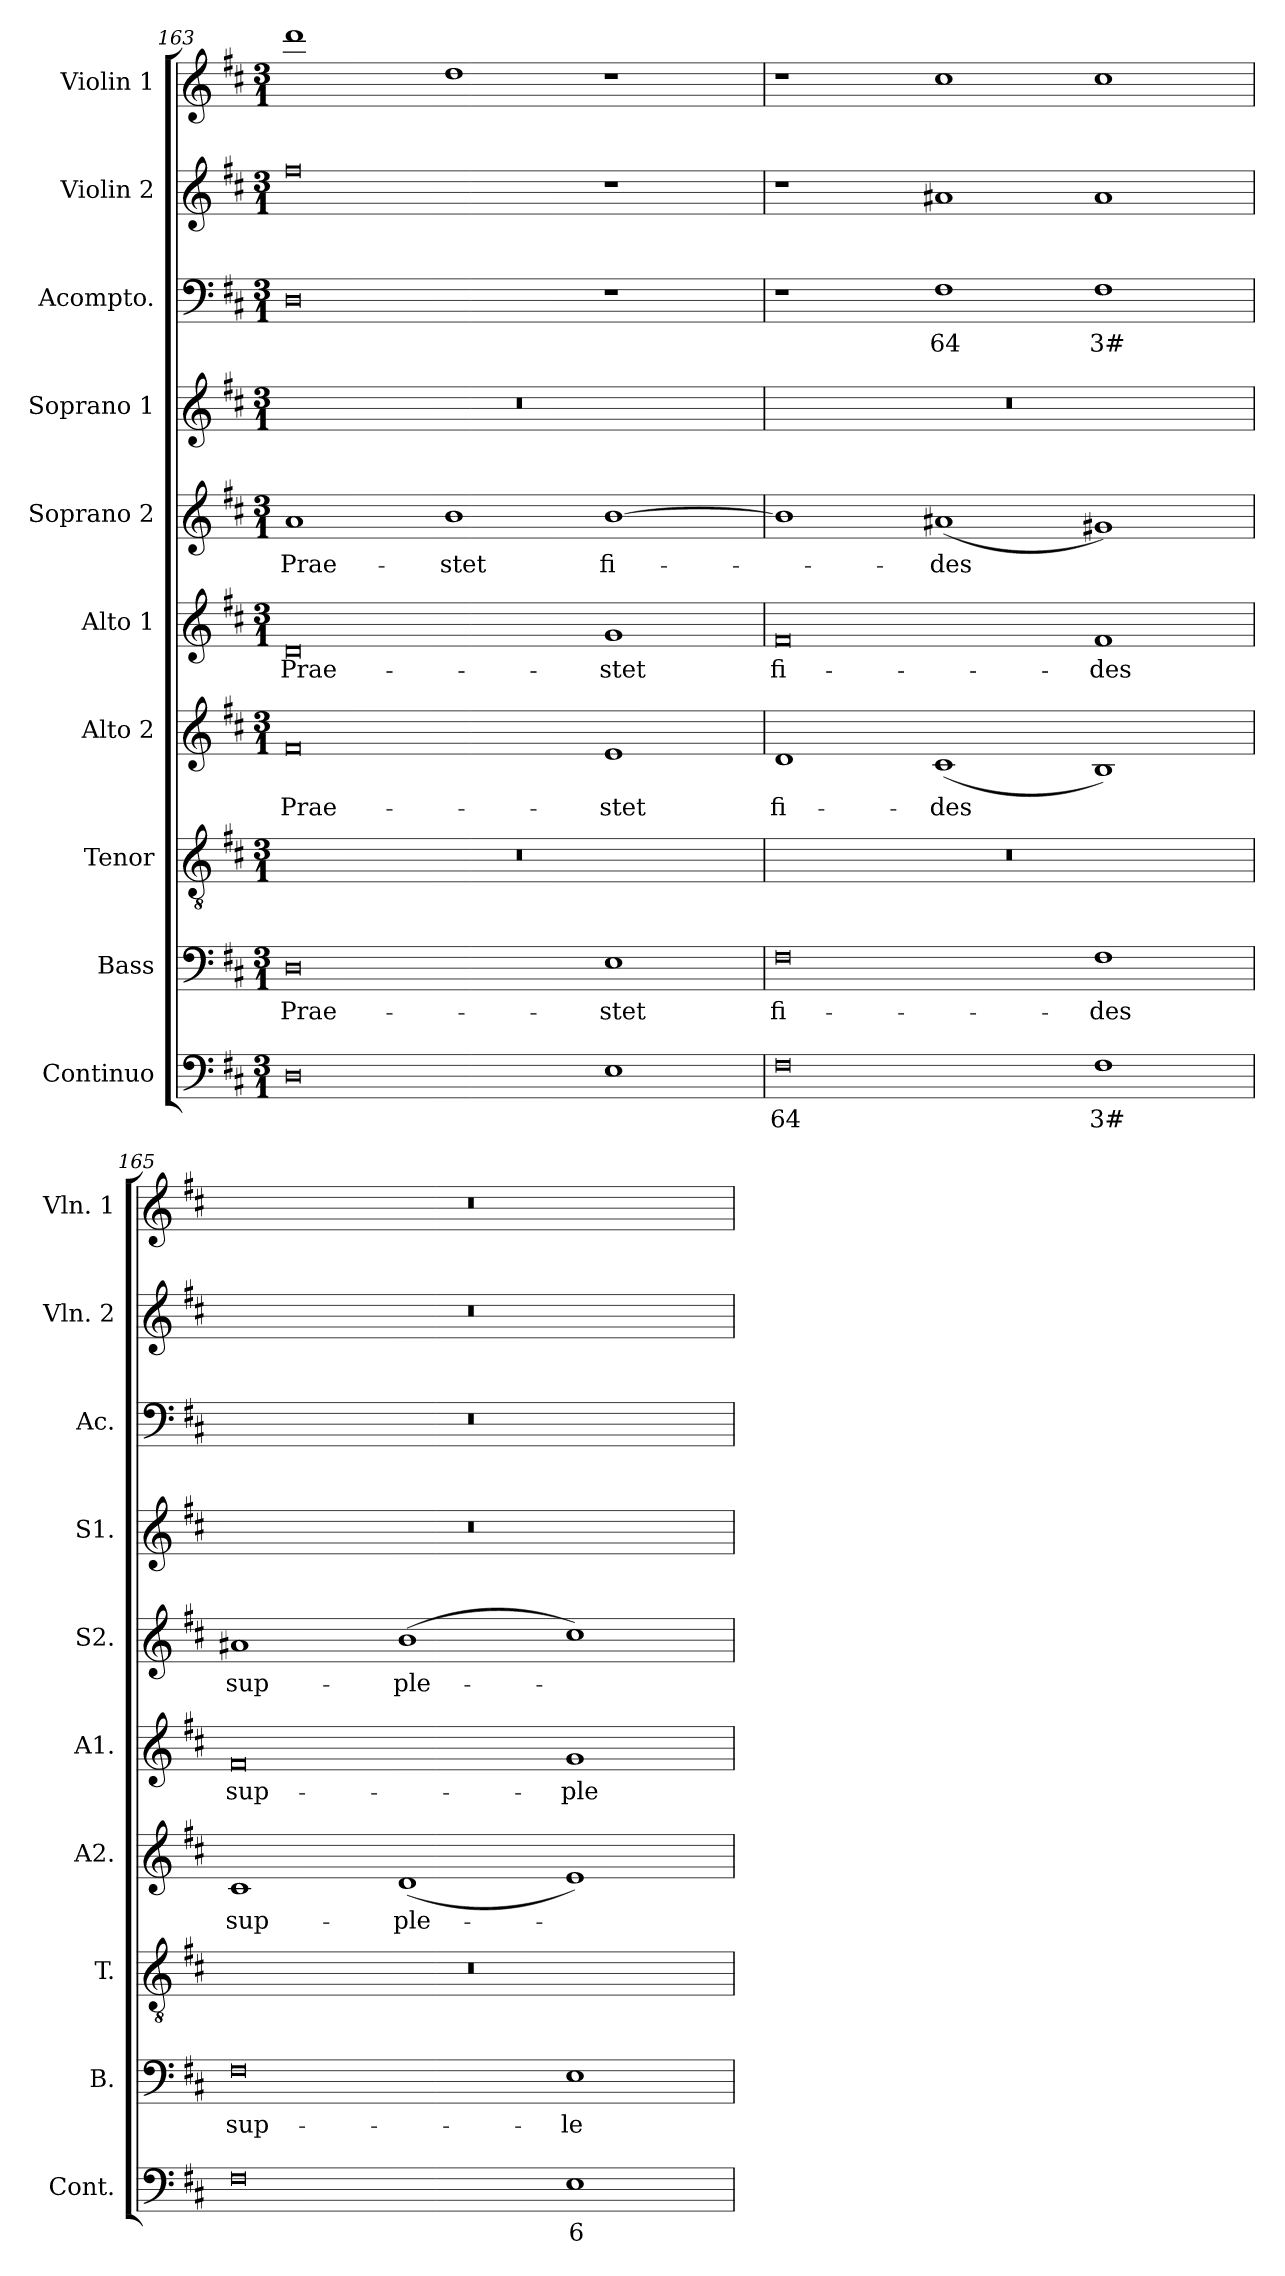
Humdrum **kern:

**kern	**text	**kern	**text	**kern	**kern	**text	**kern	**text	**kern	**text	**kern	**kern	**text	**kern	**kern
*part10	*part10	*part9	*part9	*part8	*part7	*part7	*part6	*part6	*part5	*part5	*part4	*part3	*part3	*part2	*part1
*staff10	*staff10	*staff9	*staff9	*staff8	*staff7	*staff7	*staff6	*staff6	*staff5	*staff5	*staff4	*staff3	*staff3	*staff2	*staff1
*I"Continuo	*	*I"Bass	*	*I"Tenor	*I"Alto 2	*	*I"Alto 1	*	*I"Soprano 2	*	*I"Soprano 1	*I"Acompto.	*	*I"Violin 2	*I"Violin 1
*I'Cont.	*	*I'B.	*	*I'T.	*I'A2.	*	*I'A1.	*	*I'S2.	*	*I'S1.	*I'Ac.	*	*I'Vln. 2	*I'Vln. 1
*clefF4	*	*clefF4	*	*clefGv2	*clefG2	*	*clefG2	*	*clefG2	*	*clefG2	*clefF4	*	*clefG2	*clefG2
*	*	*	*	*ITrd7c12	*	*	*	*	*	*	*	*	*	*	*
*k[f#c#]	*	*k[f#c#]	*	*k[f#c#]	*k[f#c#]	*	*k[f#c#]	*	*k[f#c#]	*	*k[f#c#]	*k[f#c#]	*	*k[f#c#]	*k[f#c#]
*D:	*	*D:	*	*D:	*D:	*	*D:	*	*D:	*	*D:	*D:	*	*D:	*D:
*M3/1	*	*M3/1	*	*M3/1	*M3/1	*	*M3/1	*	*M3/1	*	*M3/1	*M3/1	*	*M3/1	*M3/1
=163	=163	=163	=163	=163	=163	=163	=163	=163	=163	=163	=163	=163	=163	=163	=163
!	!	!	!LO:LY:b:color=#000000	!LO:N:vis=1	!	!	!	!	!	!	!	!	!	!	!
!	!	!	!	!	!	!LO:LY:b:color=#000000	!	!	!	!	!	!	!	!	!
!	!	!	!	!	!	!	!	!LO:LY:b:color=#000000	!	!	!	!	!	!	!
!	!	!	!	!	!	!	!	!	!	!LO:LY:b:color=#000000	!LO:N:vis=1	!	!	!	!
0Di	.	0Di	Prae-	0.r	0f#i	Prae-	0di	Prae-	1ai	Prae-	0.r	0Di	.	0ff#i	1dddi
!	!	!	!	!	!	!	!	!	!	!LO:LY:b:color=#000000	!	!	!	!	!
.	.	.	.	.	.	.	.	.	1bi	-stet	.	.	.	.	1ddi
!	!	!	!LO:LY:b:color=#000000	!	!	!	!	!	!	!	!	!	!	!	!
!	!	!	!	!	!	!LO:LY:b:color=#000000	!	!	!	!	!	!	!	!	!
!	!	!	!	!	!	!	!	!LO:LY:b:color=#000000	!	!	!	!	!	!	!
!	!	!	!	!	!	!	!	!	!	!LO:LY:b:color=#000000	!	!	!	!	!
1Ei	.	1Ei	-stet	.	1ei	-stet	1gi	-stet	[<1bi	fi-	.	1r	.	1r	1r
=164	=164	=164	=164	=164	=164	=164	=164	=164	=164	=164	=164	=164	=164	=164	=164
!	!LO:LY:b:color=#000000	!	!	!	!	!	!	!	!	!	!	!	!	!	!
!	!	!	!LO:LY:b:color=#000000	!LO:N:vis=1	!	!	!	!	!	!	!	!	!	!	!
!	!	!	!	!	!	!LO:LY:b:color=#000000	!	!	!	!	!	!	!	!	!
!	!	!	!	!	!	!	!	!LO:LY:b:color=#000000	!	!	!LO:N:vis=1	!	!	!	!
0F#i	64	0F#i	fi-	0.r	1di	fi-	0f#i	fi-	1bi]	.	0.r	1r	.	1r	1r
!	!	!	!	!	!	!LO:LY:b:color=#000000	!	!	!	!	!	!	!	!	!
!	!	!	!	!	!	!	!	!	!	!LO:LY:b:color=#000000	!	!	!	!	!
!	!	!	!	!	!	!	!	!	!	!	!	!	!LO:LY:b:color=#000000	!	!
.	.	.	.	.	(1c#i	-des	.	.	(1a#Xi	-des	.	1F#i	64	1a#Xi	1cc#i
!	!LO:LY:b:color=#000000	!	!	!	!	!	!	!	!	!	!	!	!	!	!
!	!	!	!LO:LY:b:color=#000000	!	!	!	!	!	!	!	!	!	!	!	!
!	!	!	!	!	!	!	!	!LO:LY:b:color=#000000	!	!	!	!	!	!	!
!	!	!	!	!	!	!	!	!	!	!	!	!	!LO:LY:b:color=#000000	!	!
1F#i	3#	1F#i	-des	.	1Bi)	.	1f#i	-des	1g#Xi)	.	.	1F#i	3#	1a#i	1cc#i
!!LO:PB:g=z
=165	=165	=165	=165	=165	=165	=165	=165	=165	=165	=165	=165	=165	=165	=165	=165
!	!	!	!LO:LY:b:color=#000000	!LO:N:vis=1	!	!	!	!	!	!	!	!	!	!	!
!	!	!	!	!	!	!LO:LY:b:color=#000000	!	!	!	!	!	!	!	!	!
!	!	!	!	!	!	!	!	!LO:LY:b:color=#000000	!	!	!	!	!	!	!
!	!	!	!	!	!	!	!	!	!	!LO:LY:b:color=#000000	!LO:N:vis=1	!LO:N:vis=1	!	!LO:N:vis=1	!LO:N:vis=1
0F#i	.	0F#i	sup-	0.r	1c#i	sup-	0f#i	sup-	1a#Xi	sup-	0.r	0.r	.	0.r	0.r
!	!	!	!	!	!	!LO:LY:b:color=#000000	!	!	!	!	!	!	!	!	!
!	!	!	!	!	!	!	!	!	!	!LO:LY:b:color=#000000	!	!	!	!	!
.	.	.	.	.	(1di	-ple-	.	.	(1bi	-ple-	.	.	.	.	.
!	!LO:LY:b:color=#000000	!	!	!	!	!	!	!	!	!	!	!	!	!	!
!	!	!	!LO:LY:b:color=#000000	!	!	!	!	!	!	!	!	!	!	!	!
!	!	!	!	!	!	!	!	!LO:LY:b:color=#000000	!	!	!	!	!	!	!
1Ei	6	1Ei	-le-	.	1ei)	.	1gi	-ple-	1cc#i)	.	.	.	.	.	.
=	=	=	=	=	=	=	=	=	=	=	=	=	=	=	=
*-	*-	*-	*-	*-	*-	*-	*-	*-	*-	*-	*-	*-	*-	*-	*-
